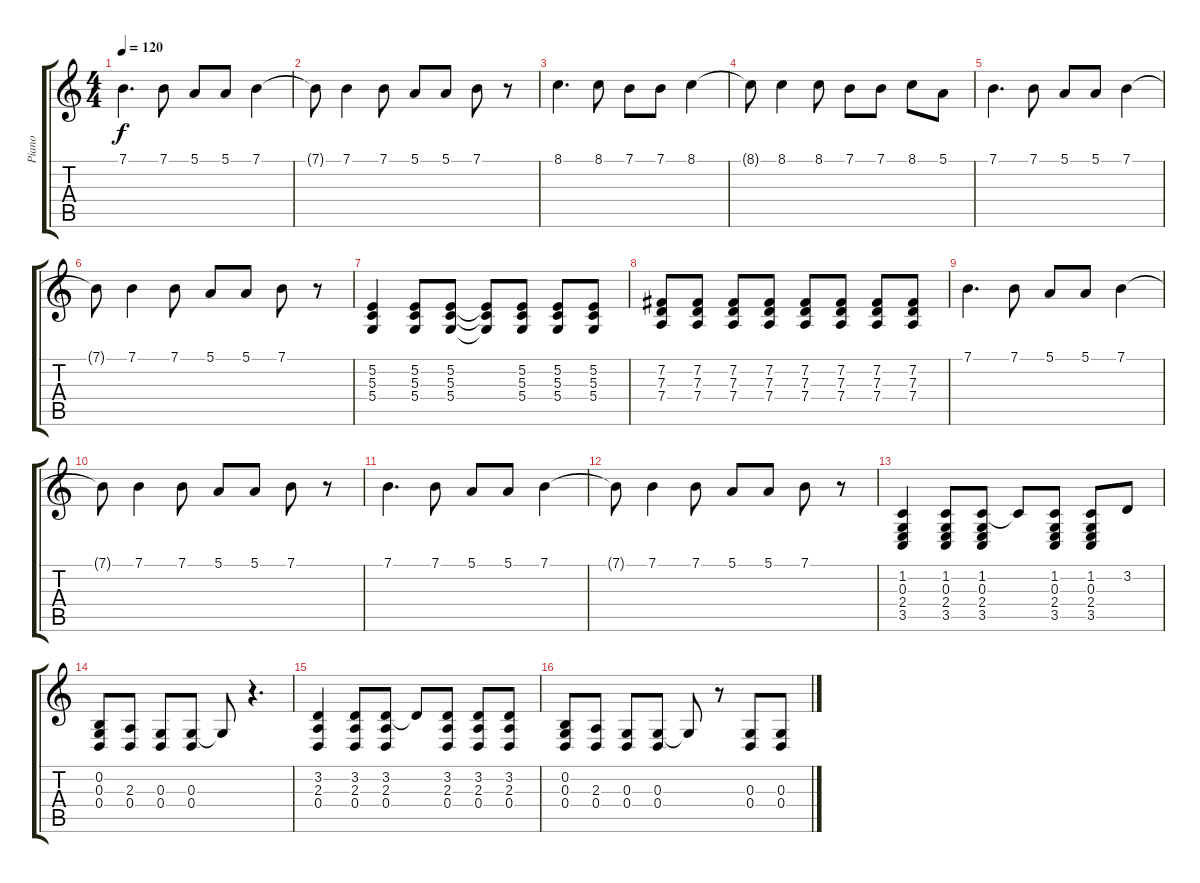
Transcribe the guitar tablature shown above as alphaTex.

\track ("Piano" "Piano") {instrument acousticgrandpiano}
\staff {score tabs}
\tuning (E4 B3 G3 D3 A2 E2) {hide}
\ts (4 4)
\tempo 120
\clef g2
\ks c
7.1.4{d dy f} 7.1.8 5.1.8 5.1.8 7.1.4 |
7.1{t}.8 7.1.4 7.1.8 5.1.8 5.1.8 7.1.8 r.8 |
8.1.4{d} 8.1.8 7.1.8 7.1.8 8.1.4 |
8.1{t}.8 8.1.4 8.1.8 7.1.8 7.1.8 8.1.8 5.1.8 |
7.1.4{d} 7.1.8 5.1.8 5.1.8 7.1.4 |
7.1{t}.8 7.1.4 7.1.8 5.1.8 5.1.8 7.1.8 r.8 |
(5.2 5.3 5.4).4 (5.2 5.3 5.4).8 (5.2 5.3 5.4).8 (5.2{t} 5.3{t} 5.4{t}).8 (5.2 5.3 5.4).8 (5.2 5.3 5.4).8 (5.2 5.3 5.4).8 |
(7.2 7.3 7.4).8 (7.2 7.3 7.4).8 (7.2 7.3 7.4).8 (7.2 7.3 7.4).8 (7.2 7.3 7.4).8 (7.2 7.3 7.4).8 (7.2 7.3 7.4).8 (7.2 7.3 7.4).8 |
7.1.4{d} 7.1.8 5.1.8 5.1.8 7.1.4 |
7.1{t}.8 7.1.4 7.1.8 5.1.8 5.1.8 7.1.8 r.8 |
7.1.4{d} 7.1.8 5.1.8 5.1.8 7.1.4 |
7.1{t}.8 7.1.4 7.1.8 5.1.8 5.1.8 7.1.8 r.8 |
(1.2 0.3 2.4 3.5).4 (1.2 0.3 2.4 3.5).8 (1.2 0.3 2.4 3.5).8 1.2{t}.8 (1.2 0.3 2.4 3.5).8 (1.2 0.3 2.4 3.5).8 3.2.8 |
(0.2 0.3 0.4).8 (2.3 0.4).8 (0.3 0.4).8 (0.3 0.4).8 0.3{t}.8 r.4{d} |
(3.2 2.3 0.4).4 (3.2 2.3 0.4).8 (3.2 2.3 0.4).8 3.2{t}.8 (3.2 2.3 0.4).8 (3.2 2.3 0.4).8 (3.2 2.3 0.4).8 |
(0.2 0.3 0.4).8 (2.3 0.4).8 (0.3 0.4).8 (0.3 0.4).8 0.3{t}.8 r.8 (0.3 0.4).8 (0.3 0.4).8
